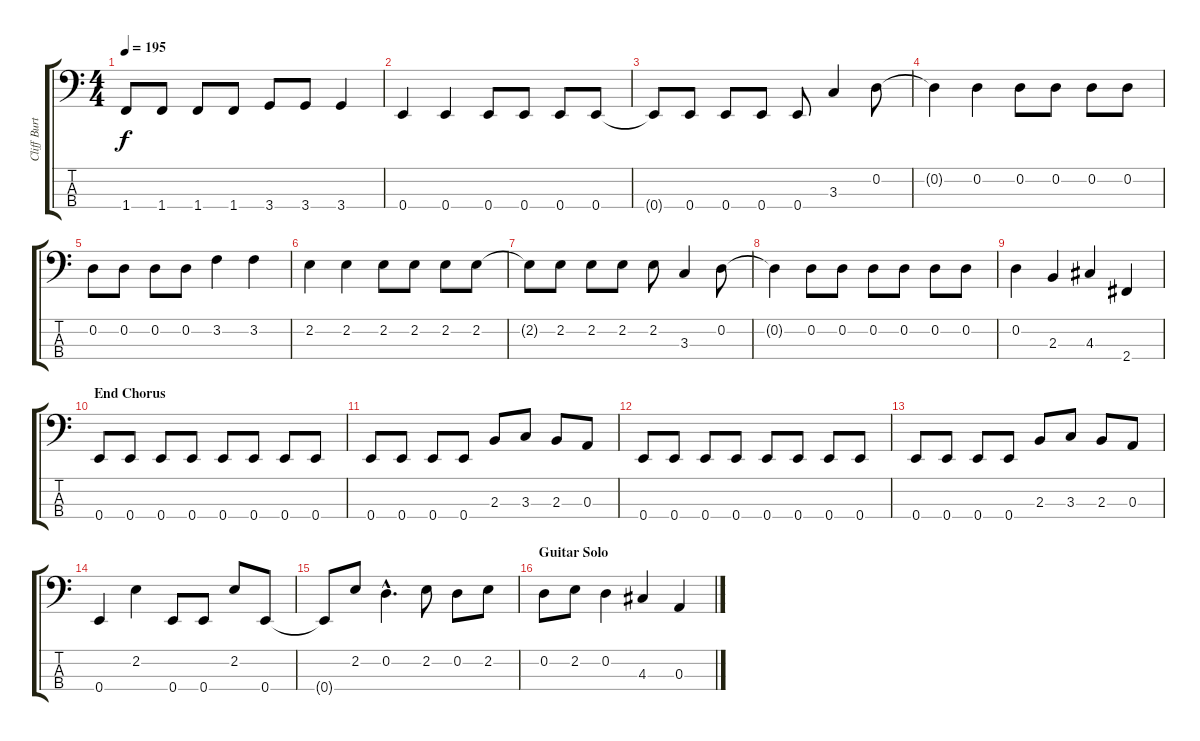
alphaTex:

\track ("Cliff Burton (Bass)" "Cliff Burt") {instrument electricbasspick}
\staff {score tabs}
\tuning (G2 D2 A1 E1) {hide}
\ts (4 4)
\tempo 195
\clef f4
\ks c
1.4.8{dy f} 1.4.8 1.4.8 1.4.8 3.4.8 3.4.8 3.4.4 |
0.4.4 0.4.4 0.4.8 0.4.8 0.4.8 0.4.8 |
0.4{t}.8 0.4.8 0.4.8 0.4.8 0.4.8 3.3.4 0.2.8 |
0.2{t}.4 0.2.4 0.2.8 0.2.8 0.2.8 0.2.8 |
0.2.8 0.2.8 0.2.8 0.2.8 3.2.4 3.2.4 |
2.2.4 2.2.4 2.2.8 2.2.8 2.2.8 2.2.8 |
2.2{t}.8 2.2.8 2.2.8 2.2.8 2.2.8 3.3.4 0.2.8 |
0.2{t}.4 0.2.8 0.2.8 0.2.8 0.2.8 0.2.8 0.2.8 |
0.2.4 2.3.4 4.3.4 2.4.4 |
\section ("" "End Chorus")
0.4.8 0.4.8 0.4.8 0.4.8 0.4.8 0.4.8 0.4.8 0.4.8 |
0.4.8 0.4.8 0.4.8 0.4.8 2.3.8 3.3.8 2.3.8 0.3.8 |
0.4.8 0.4.8 0.4.8 0.4.8 0.4.8 0.4.8 0.4.8 0.4.8 |
0.4.8 0.4.8 0.4.8 0.4.8 2.3.8 3.3.8 2.3.8 0.3.8 |
0.4.4 2.2.4 0.4.8 0.4.8 2.2.8 0.4.8 |
0.4{t}.8 2.2.8 0.2{hac}.4{d} 2.2.8 0.2.8 2.2.8 |
\section ("" "Guitar Solo")
0.2.8 2.2.8 0.2.4 4.3.4 0.3.4
